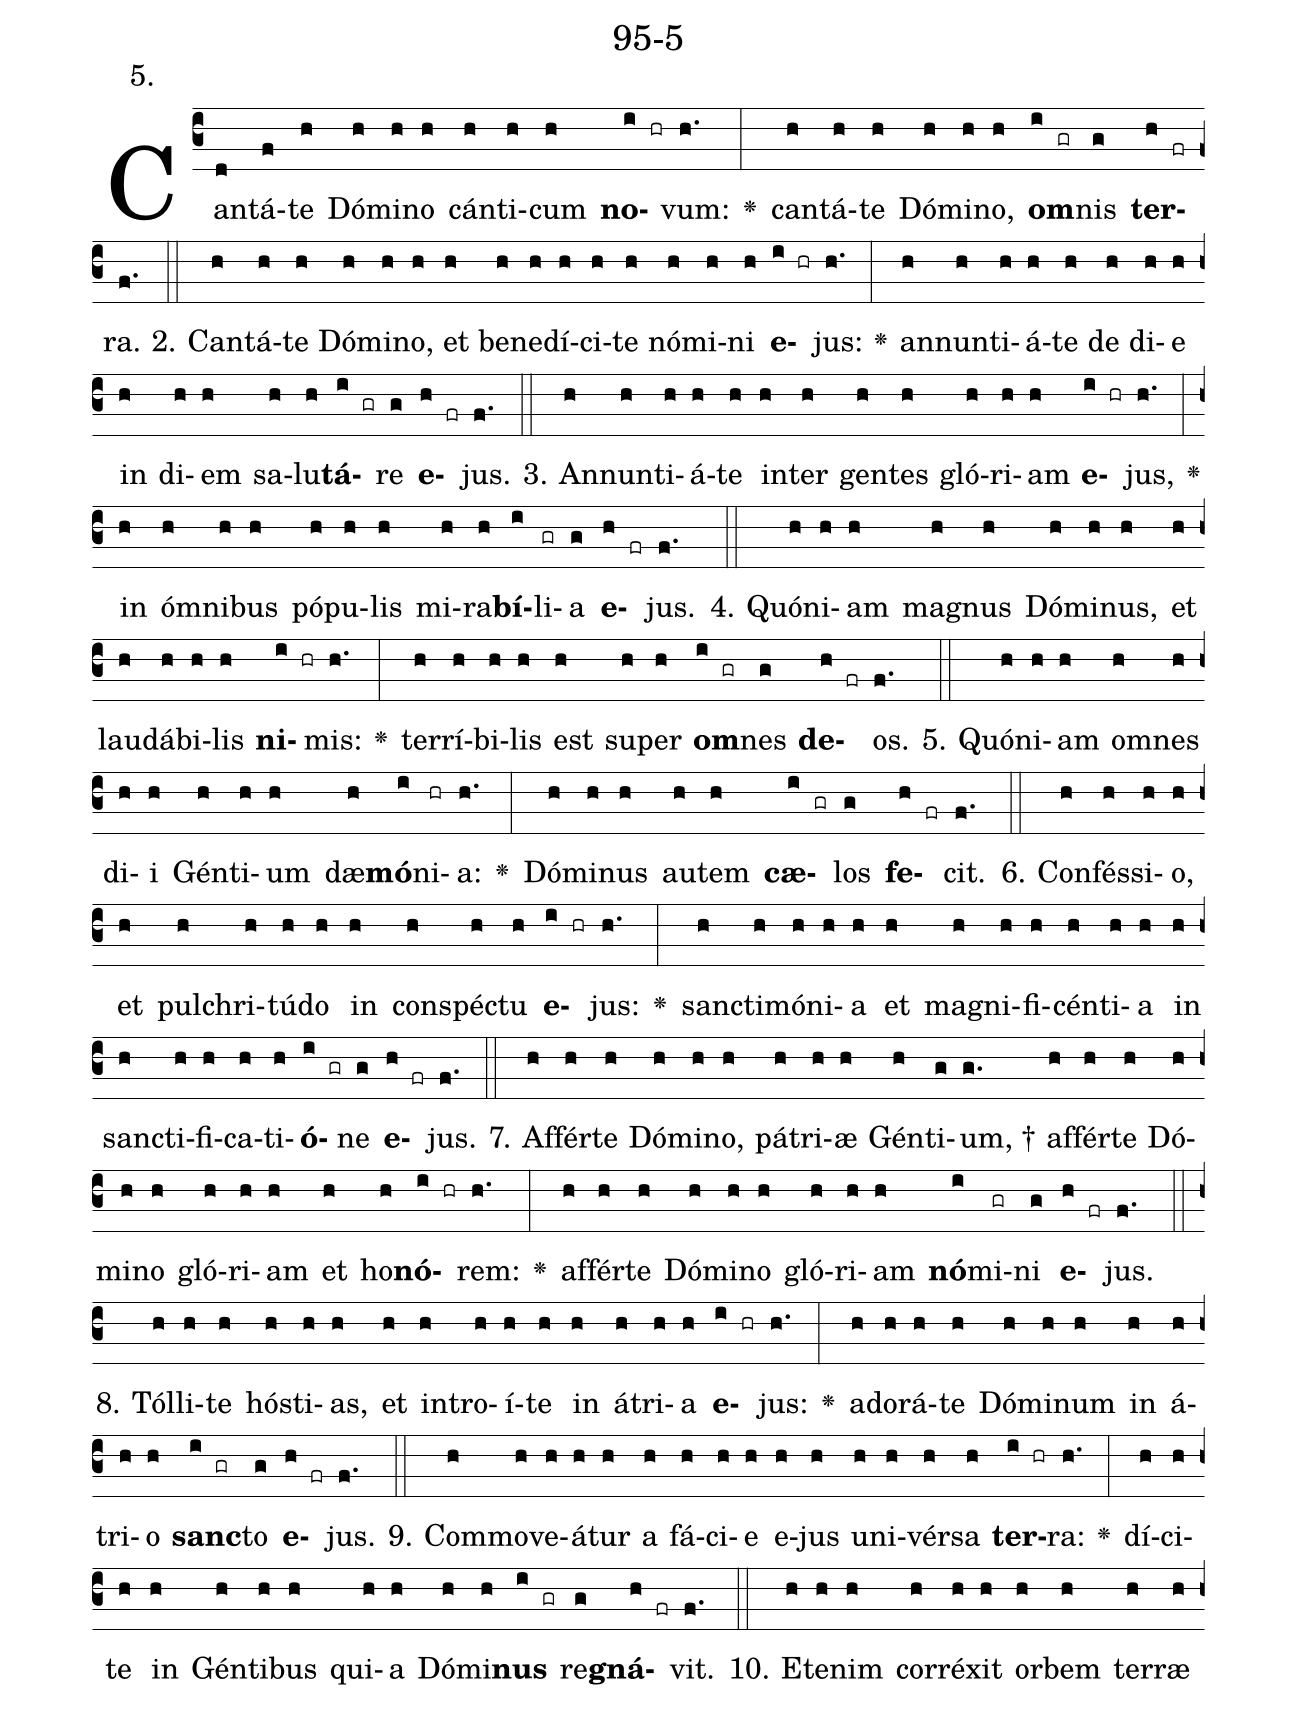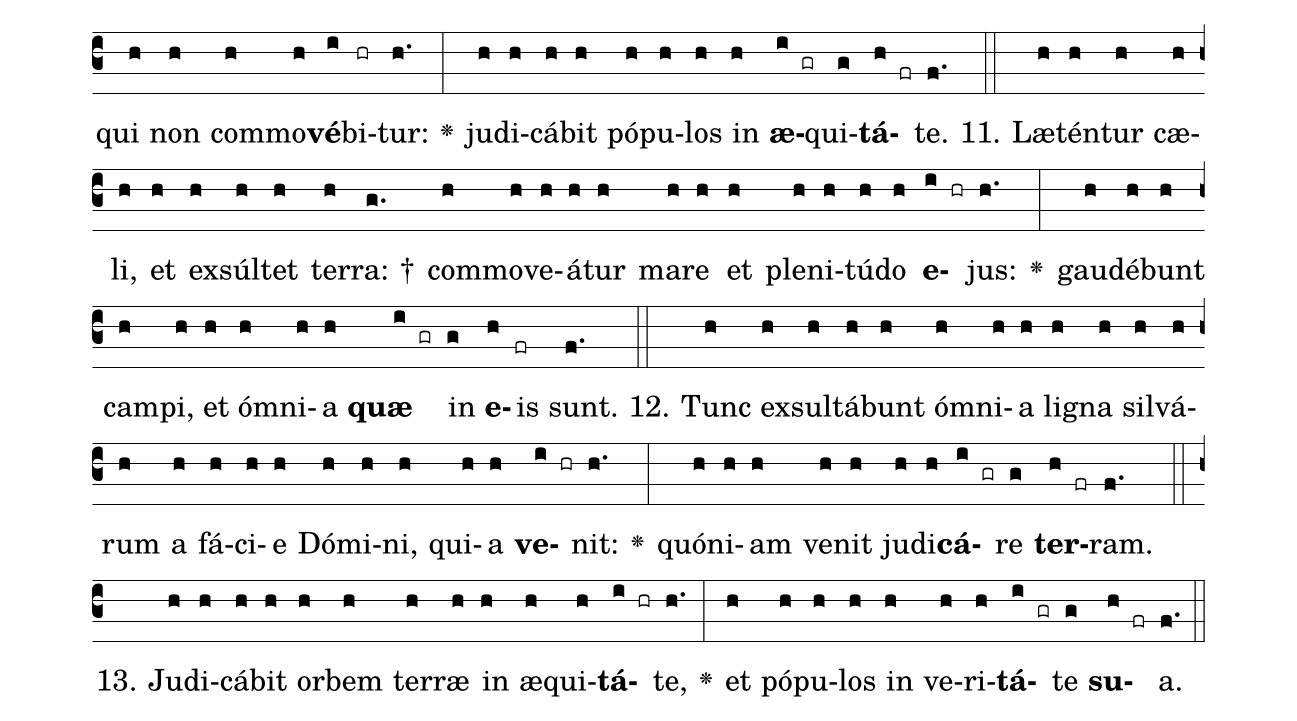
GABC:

name: 95-5;
annotation: 5.;
%%
(c3)Can(d)tá(f)te(h) Dó(h)mi(h)no(h) cán(h)ti(h)cum(h) <b>no</b>(i hr)vum:(h.) <v>\greheightstar</v>(:) can(h)tá(h)te(h) Dó(h)mi(h)no,(h) <b>om</b>(i gr)nis(g) <b>ter</b>(h fr)ra.(f.) (::)
2. Can(h)tá(h)te(h) Dó(h)mi(h)no,(h) et(h) be(h)ne(h)dí(h)ci(h)te(h) nó(h)mi(h)ni(h) <b>e</b>(i hr)jus:(h.) <v>\greheightstar</v>(:) an(h)nun(h)ti(h)á(h)te(h) de(h) di(h)e(h) in(h) di(h)em(h) sa(h)lu(h)<b>tá</b>(i gr)re(g) <b>e</b>(h fr)jus.(f.) (::)
3. An(h)nun(h)ti(h)á(h)te(h) in(h)ter(h) gen(h)tes(h) gló(h)ri(h)am(h) <b>e</b>(i hr)jus,(h.) <v>\greheightstar</v>(:) in(h) óm(h)ni(h)bus(h) pó(h)pu(h)lis(h) mi(h)ra(h)<b>bí</b>(i)li(gr)a(g) <b>e</b>(h fr)jus.(f.) (::)
4. Quón(h)i(h)am(h) ma(h)gnus(h) Dó(h)mi(h)nus,(h) et(h) lau(h)dá(h)bi(h)lis(h) <b>ni</b>(i hr)mis:(h.) <v>\greheightstar</v>(:) ter(h)rí(h)bi(h)lis(h) est(h) su(h)per(h) <b>om</b>(i gr)nes(g) <b>de</b>(h fr)os.(f.) (::)
5. Quón(h)i(h)am(h) om(h)nes(h) di(h)i(h) Gén(h)ti(h)um(h) dæ(h)<b>mó</b>(i)ni(hr)a:(h.) <v>\greheightstar</v>(:) Dó(h)mi(h)nus(h) au(h)tem(h) <b>cæ</b>(i gr)los(g) <b>fe</b>(h fr)cit.(f.) (::)
6. Con(h)fés(h)si(h)o,(h) et(h) pul(h)chri(h)tú(h)do(h) in(h) con(h)spéc(h)tu(h) <b>e</b>(i hr)jus:(h.) <v>\greheightstar</v>(:) sanc(h)ti(h)mó(h)ni(h)a(h) et(h) ma(h)gni(h)fi(h)cén(h)ti(h)a(h) in(h) sanc(h)ti(h)fi(h)ca(h)ti(h)<b>ó</b>(i gr)ne(g) <b>e</b>(h fr)jus.(f.) (::)
7. Af(h)fér(h)te(h) Dó(h)mi(h)no,(h) pá(h)tri(h)æ(h) Gén(h)ti(g)um, †(g.) af(h)fér(h)te(h) Dó(h)mi(h)no(h) gló(h)ri(h)am(h) et(h) ho(h)<b>nó</b>(i hr)rem:(h.) <v>\greheightstar</v>(:) af(h)fér(h)te(h) Dó(h)mi(h)no(h) gló(h)ri(h)am(h) <b>nó</b>(i)mi(gr)ni(g) <b>e</b>(h fr)jus.(f.) (::)
8. Tól(h)li(h)te(h) hós(h)ti(h)as,(h) et(h) in(h)tro(h)í(h)te(h) in(h) á(h)tri(h)a(h) <b>e</b>(i hr)jus:(h.) <v>\greheightstar</v>(:) ad(h)o(h)rá(h)te(h) Dó(h)mi(h)num(h) in(h) á(h)tri(h)o(h) <b>sanc</b>(i gr)to(g) <b>e</b>(h fr)jus.(f.) (::)
9. Com(h)mo(h)ve(h)á(h)tur(h) a(h) fá(h)ci(h)e(h) e(h)jus(h) u(h)ni(h)vér(h)sa(h) <b>ter</b>(i hr)ra:(h.) <v>\greheightstar</v>(:) dí(h)ci(h)te(h) in(h) Gén(h)ti(h)bus(h) qui(h)a(h) Dó(h)mi(h)<b>nus</b>(i gr) re(g)<b>gná</b>(h fr)vit.(f.) (::)
10. Et(h)e(h)nim(h) cor(h)ré(h)xit(h) or(h)bem(h) ter(h)ræ(h) qui(h) non(h) com(h)mo(h)<b>vé</b>(i)bi(hr)tur:(h.) <v>\greheightstar</v>(:) ju(h)di(h)cá(h)bit(h) pó(h)pu(h)los(h) in(h) <b>æ</b>(i gr)qui(g)<b>tá</b>(h fr)te.(f.) (::)
11. Læ(h)tén(h)tur(h) cæ(h)li,(h) et(h) ex(h)súl(h)tet(h) ter(h)ra: †(g.) com(h)mo(h)ve(h)á(h)tur(h) ma(h)re(h) et(h) ple(h)ni(h)tú(h)do(h) <b>e</b>(i hr)jus:(h.) <v>\greheightstar</v>(:) gau(h)dé(h)bunt(h) cam(h)pi,(h) et(h) óm(h)ni(h)a(h) <b>quæ</b>(i gr) in(g) <b>e</b>(h)is(fr) sunt.(f.) (::)
12. Tunc(h) ex(h)sul(h)tá(h)bunt(h) óm(h)ni(h)a(h) li(h)gna(h) sil(h)vá(h)rum(h) a(h) fá(h)ci(h)e(h) Dó(h)mi(h)ni,(h) qui(h)a(h) <b>ve</b>(i hr)nit:(h.) <v>\greheightstar</v>(:) quón(h)i(h)am(h) ve(h)nit(h) ju(h)di(h)<b>cá</b>(i gr)re(g) <b>ter</b>(h fr)ram.(f.) (::)
13. Ju(h)di(h)cá(h)bit(h) or(h)bem(h) ter(h)ræ(h) in(h) æ(h)qui(h)<b>tá</b>(i hr)te,(h.) <v>\greheightstar</v>(:) et(h) pó(h)pu(h)los(h) in(h) ve(h)ri(h)<b>tá</b>(i gr)te(g) <b>su</b>(h fr)a.(f.) (::)
